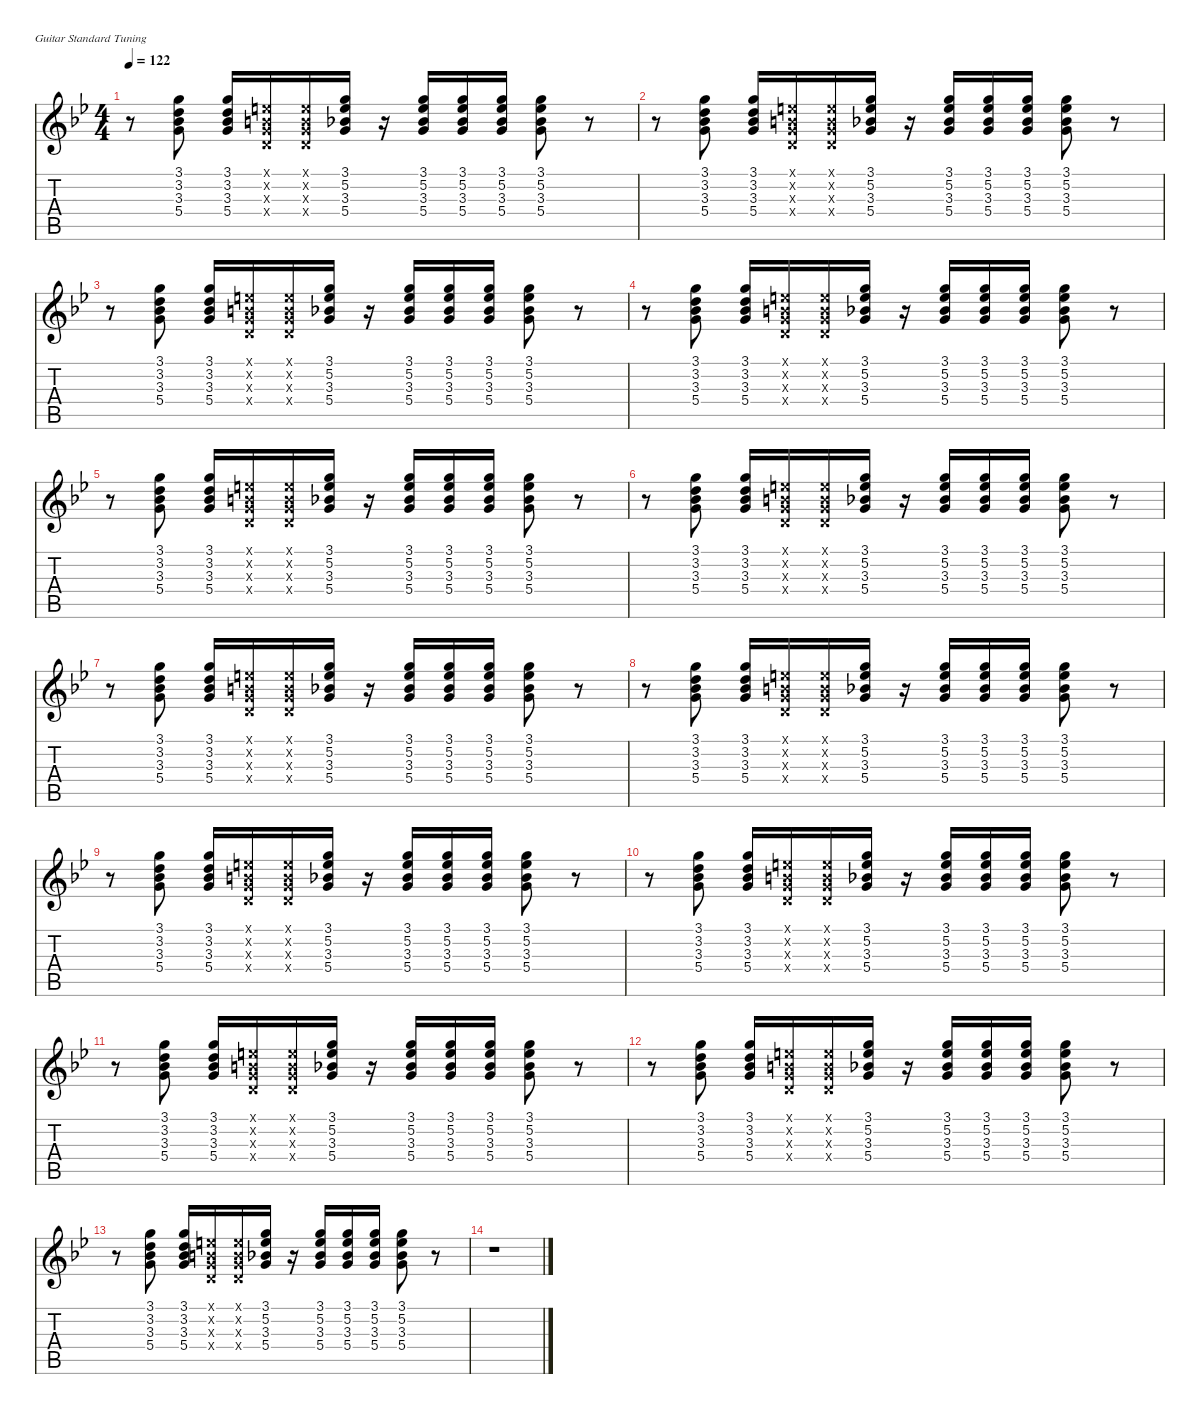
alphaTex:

\defaultSystemsLayout 4
\hideDynamics
\bracketExtendMode nobrackets
\singleTrackTrackNamePolicy hidden
\multiTrackTrackNamePolicy hidden
\firstSystemTrackNameMode fullname
\firstSystemTrackNameOrientation horizontal
\otherSystemsTrackNameOrientation horizontal
\track ("Backing Guitar [Solo]" "dist.guit.") {instrument distortionguitar}
\staff {score tabs}
\tuning (E4 B3 G3 D3 A2 E2)
\ts (4 4)
\tempo 122
\clef g2
\ks bb
r.8{dy f beam Down} (3.1{acc forcenatural} 3.2{acc forcenatural} 3.3{acc b} 5.4{acc forcenatural}).8{beam Down} (3.1{acc forcenatural} 3.2{acc forcenatural} 3.3{acc b} 5.4{acc forcenatural}).16{beam Up} (0.1{x acc forcenatural} 0.2{x acc forcenatural} 0.3{x acc forcenatural} 0.4{x acc forcenatural}).16{beam Up} (0.1{x acc forcenatural} 0.2{x acc forcenatural} 0.3{x acc forcenatural} 0.4{x acc forcenatural}).16{beam Up} (3.1{acc forcenatural} 5.2{acc forcenatural} 3.3{acc b} 5.4{acc forcenatural}).16{beam Up} r.16{beam Up} (3.1{acc forcenatural} 5.2{acc forcenatural} 3.3{acc b} 5.4{acc forcenatural}).16{beam Down} (3.1{acc forcenatural} 5.2{acc forcenatural} 3.3{acc b} 5.4{acc forcenatural}).16{beam Down} (3.1{acc forcenatural} 5.2{acc forcenatural} 3.3{acc b} 5.4{acc forcenatural}).16{beam Down} (3.1{acc forcenatural} 5.2{acc forcenatural} 3.3{acc b} 5.4{acc forcenatural}).8{beam Down} r.8{beam Down} |
r.8{beam Down} (3.1{acc forcenatural} 3.2{acc forcenatural} 3.3{acc b} 5.4{acc forcenatural}).8{beam Down} (3.1{acc forcenatural} 3.2{acc forcenatural} 3.3{acc b} 5.4{acc forcenatural}).16{beam Up} (0.1{x acc forcenatural} 0.2{x acc forcenatural} 0.3{x acc forcenatural} 0.4{x acc forcenatural}).16{beam Up} (0.1{x acc forcenatural} 0.2{x acc forcenatural} 0.3{x acc forcenatural} 0.4{x acc forcenatural}).16{beam Up} (3.1{acc forcenatural} 5.2{acc forcenatural} 3.3{acc b} 5.4{acc forcenatural}).16{beam Up} r.16{beam Up} (3.1{acc forcenatural} 5.2{acc forcenatural} 3.3{acc b} 5.4{acc forcenatural}).16{beam Down} (3.1{acc forcenatural} 5.2{acc forcenatural} 3.3{acc b} 5.4{acc forcenatural}).16{beam Down} (3.1{acc forcenatural} 5.2{acc forcenatural} 3.3{acc b} 5.4{acc forcenatural}).16{beam Down} (3.1{acc forcenatural} 5.2{acc forcenatural} 3.3{acc b} 5.4{acc forcenatural}).8{beam Down} r.8{beam Down} |
r.8{beam Down} (3.1{acc forcenatural} 3.2{acc forcenatural} 3.3{acc b} 5.4{acc forcenatural}).8{beam Down} (3.1{acc forcenatural} 3.2{acc forcenatural} 3.3{acc b} 5.4{acc forcenatural}).16{beam Up} (0.1{x acc forcenatural} 0.2{x acc forcenatural} 0.3{x acc forcenatural} 0.4{x acc forcenatural}).16{beam Up} (0.1{x acc forcenatural} 0.2{x acc forcenatural} 0.3{x acc forcenatural} 0.4{x acc forcenatural}).16{beam Up} (3.1{acc forcenatural} 5.2{acc forcenatural} 3.3{acc b} 5.4{acc forcenatural}).16{beam Up} r.16{beam Up} (3.1{acc forcenatural} 5.2{acc forcenatural} 3.3{acc b} 5.4{acc forcenatural}).16{beam Down} (3.1{acc forcenatural} 5.2{acc forcenatural} 3.3{acc b} 5.4{acc forcenatural}).16{beam Down} (3.1{acc forcenatural} 5.2{acc forcenatural} 3.3{acc b} 5.4{acc forcenatural}).16{beam Down} (3.1{acc forcenatural} 5.2{acc forcenatural} 3.3{acc b} 5.4{acc forcenatural}).8{beam Down} r.8{beam Down} |
r.8{beam Down} (3.1{acc forcenatural} 3.2{acc forcenatural} 3.3{acc b} 5.4{acc forcenatural}).8{beam Down} (3.1{acc forcenatural} 3.2{acc forcenatural} 3.3{acc b} 5.4{acc forcenatural}).16{beam Up} (0.1{x acc forcenatural} 0.2{x acc forcenatural} 0.3{x acc forcenatural} 0.4{x acc forcenatural}).16{beam Up} (0.1{x acc forcenatural} 0.2{x acc forcenatural} 0.3{x acc forcenatural} 0.4{x acc forcenatural}).16{beam Up} (3.1{acc forcenatural} 5.2{acc forcenatural} 3.3{acc b} 5.4{acc forcenatural}).16{beam Up} r.16{beam Up} (3.1{acc forcenatural} 5.2{acc forcenatural} 3.3{acc b} 5.4{acc forcenatural}).16{beam Down} (3.1{acc forcenatural} 5.2{acc forcenatural} 3.3{acc b} 5.4{acc forcenatural}).16{beam Down} (3.1{acc forcenatural} 5.2{acc forcenatural} 3.3{acc b} 5.4{acc forcenatural}).16{beam Down} (3.1{acc forcenatural} 5.2{acc forcenatural} 3.3{acc b} 5.4{acc forcenatural}).8{beam Down} r.8{beam Down} |
r.8{beam Down} (3.1{acc forcenatural} 3.2{acc forcenatural} 3.3{acc b} 5.4{acc forcenatural}).8{beam Down} (3.1{acc forcenatural} 3.2{acc forcenatural} 3.3{acc b} 5.4{acc forcenatural}).16{beam Up} (0.1{x acc forcenatural} 0.2{x acc forcenatural} 0.3{x acc forcenatural} 0.4{x acc forcenatural}).16{beam Up} (0.1{x acc forcenatural} 0.2{x acc forcenatural} 0.3{x acc forcenatural} 0.4{x acc forcenatural}).16{beam Up} (3.1{acc forcenatural} 5.2{acc forcenatural} 3.3{acc b} 5.4{acc forcenatural}).16{beam Up} r.16{beam Up} (3.1{acc forcenatural} 5.2{acc forcenatural} 3.3{acc b} 5.4{acc forcenatural}).16{beam Down} (3.1{acc forcenatural} 5.2{acc forcenatural} 3.3{acc b} 5.4{acc forcenatural}).16{beam Down} (3.1{acc forcenatural} 5.2{acc forcenatural} 3.3{acc b} 5.4{acc forcenatural}).16{beam Down} (3.1{acc forcenatural} 5.2{acc forcenatural} 3.3{acc b} 5.4{acc forcenatural}).8{beam Down} r.8{beam Down} |
r.8{beam Down} (3.1{acc forcenatural} 3.2{acc forcenatural} 3.3{acc b} 5.4{acc forcenatural}).8{beam Down} (3.1{acc forcenatural} 3.2{acc forcenatural} 3.3{acc b} 5.4{acc forcenatural}).16{beam Up} (0.1{x acc forcenatural} 0.2{x acc forcenatural} 0.3{x acc forcenatural} 0.4{x acc forcenatural}).16{beam Up} (0.1{x acc forcenatural} 0.2{x acc forcenatural} 0.3{x acc forcenatural} 0.4{x acc forcenatural}).16{beam Up} (3.1{acc forcenatural} 5.2{acc forcenatural} 3.3{acc b} 5.4{acc forcenatural}).16{beam Up} r.16{beam Up} (3.1{acc forcenatural} 5.2{acc forcenatural} 3.3{acc b} 5.4{acc forcenatural}).16{beam Down} (3.1{acc forcenatural} 5.2{acc forcenatural} 3.3{acc b} 5.4{acc forcenatural}).16{beam Down} (3.1{acc forcenatural} 5.2{acc forcenatural} 3.3{acc b} 5.4{acc forcenatural}).16{beam Down} (3.1{acc forcenatural} 5.2{acc forcenatural} 3.3{acc b} 5.4{acc forcenatural}).8{beam Down} r.8{beam Down} |
r.8{beam Down} (3.1{acc forcenatural} 3.2{acc forcenatural} 3.3{acc b} 5.4{acc forcenatural}).8{beam Down} (3.1{acc forcenatural} 3.2{acc forcenatural} 3.3{acc b} 5.4{acc forcenatural}).16{beam Up} (0.1{x acc forcenatural} 0.2{x acc forcenatural} 0.3{x acc forcenatural} 0.4{x acc forcenatural}).16{beam Up} (0.1{x acc forcenatural} 0.2{x acc forcenatural} 0.3{x acc forcenatural} 0.4{x acc forcenatural}).16{beam Up} (3.1{acc forcenatural} 5.2{acc forcenatural} 3.3{acc b} 5.4{acc forcenatural}).16{beam Up} r.16{beam Up} (3.1{acc forcenatural} 5.2{acc forcenatural} 3.3{acc b} 5.4{acc forcenatural}).16{beam Down} (3.1{acc forcenatural} 5.2{acc forcenatural} 3.3{acc b} 5.4{acc forcenatural}).16{beam Down} (3.1{acc forcenatural} 5.2{acc forcenatural} 3.3{acc b} 5.4{acc forcenatural}).16{beam Down} (3.1{acc forcenatural} 5.2{acc forcenatural} 3.3{acc b} 5.4{acc forcenatural}).8{beam Down} r.8{beam Down} |
r.8{beam Down} (3.1{acc forcenatural} 3.2{acc forcenatural} 3.3{acc b} 5.4{acc forcenatural}).8{beam Down} (3.1{acc forcenatural} 3.2{acc forcenatural} 3.3{acc b} 5.4{acc forcenatural}).16{beam Up} (0.1{x acc forcenatural} 0.2{x acc forcenatural} 0.3{x acc forcenatural} 0.4{x acc forcenatural}).16{beam Up} (0.1{x acc forcenatural} 0.2{x acc forcenatural} 0.3{x acc forcenatural} 0.4{x acc forcenatural}).16{beam Up} (3.1{acc forcenatural} 5.2{acc forcenatural} 3.3{acc b} 5.4{acc forcenatural}).16{beam Up} r.16{beam Up} (3.1{acc forcenatural} 5.2{acc forcenatural} 3.3{acc b} 5.4{acc forcenatural}).16{beam Down} (3.1{acc forcenatural} 5.2{acc forcenatural} 3.3{acc b} 5.4{acc forcenatural}).16{beam Down} (3.1{acc forcenatural} 5.2{acc forcenatural} 3.3{acc b} 5.4{acc forcenatural}).16{beam Down} (3.1{acc forcenatural} 5.2{acc forcenatural} 3.3{acc b} 5.4{acc forcenatural}).8{beam Down} r.8{beam Down} |
r.8{beam Down} (3.1{acc forcenatural} 3.2{acc forcenatural} 3.3{acc b} 5.4{acc forcenatural}).8{beam Down} (3.1{acc forcenatural} 3.2{acc forcenatural} 3.3{acc b} 5.4{acc forcenatural}).16{beam Up} (0.1{x acc forcenatural} 0.2{x acc forcenatural} 0.3{x acc forcenatural} 0.4{x acc forcenatural}).16{beam Up} (0.1{x acc forcenatural} 0.2{x acc forcenatural} 0.3{x acc forcenatural} 0.4{x acc forcenatural}).16{beam Up} (3.1{acc forcenatural} 5.2{acc forcenatural} 3.3{acc b} 5.4{acc forcenatural}).16{beam Up} r.16{beam Up} (3.1{acc forcenatural} 5.2{acc forcenatural} 3.3{acc b} 5.4{acc forcenatural}).16{beam Down} (3.1{acc forcenatural} 5.2{acc forcenatural} 3.3{acc b} 5.4{acc forcenatural}).16{beam Down} (3.1{acc forcenatural} 5.2{acc forcenatural} 3.3{acc b} 5.4{acc forcenatural}).16{beam Down} (3.1{acc forcenatural} 5.2{acc forcenatural} 3.3{acc b} 5.4{acc forcenatural}).8{beam Down} r.8{beam Down} |
r.8{beam Down} (3.1{acc forcenatural} 3.2{acc forcenatural} 3.3{acc b} 5.4{acc forcenatural}).8{beam Down} (3.1{acc forcenatural} 3.2{acc forcenatural} 3.3{acc b} 5.4{acc forcenatural}).16{beam Up} (0.1{x acc forcenatural} 0.2{x acc forcenatural} 0.3{x acc forcenatural} 0.4{x acc forcenatural}).16{beam Up} (0.1{x acc forcenatural} 0.2{x acc forcenatural} 0.3{x acc forcenatural} 0.4{x acc forcenatural}).16{beam Up} (3.1{acc forcenatural} 5.2{acc forcenatural} 3.3{acc b} 5.4{acc forcenatural}).16{beam Up} r.16{beam Up} (3.1{acc forcenatural} 5.2{acc forcenatural} 3.3{acc b} 5.4{acc forcenatural}).16{beam Down} (3.1{acc forcenatural} 5.2{acc forcenatural} 3.3{acc b} 5.4{acc forcenatural}).16{beam Down} (3.1{acc forcenatural} 5.2{acc forcenatural} 3.3{acc b} 5.4{acc forcenatural}).16{beam Down} (3.1{acc forcenatural} 5.2{acc forcenatural} 3.3{acc b} 5.4{acc forcenatural}).8{beam Down} r.8{beam Down} |
r.8{beam Down} (3.1{acc forcenatural} 3.2{acc forcenatural} 3.3{acc b} 5.4{acc forcenatural}).8{beam Down} (3.1{acc forcenatural} 3.2{acc forcenatural} 3.3{acc b} 5.4{acc forcenatural}).16{beam Up} (0.1{x acc forcenatural} 0.2{x acc forcenatural} 0.3{x acc forcenatural} 0.4{x acc forcenatural}).16{beam Up} (0.1{x acc forcenatural} 0.2{x acc forcenatural} 0.3{x acc forcenatural} 0.4{x acc forcenatural}).16{beam Up} (3.1{acc forcenatural} 5.2{acc forcenatural} 3.3{acc b} 5.4{acc forcenatural}).16{beam Up} r.16{beam Up} (3.1{acc forcenatural} 5.2{acc forcenatural} 3.3{acc b} 5.4{acc forcenatural}).16{beam Down} (3.1{acc forcenatural} 5.2{acc forcenatural} 3.3{acc b} 5.4{acc forcenatural}).16{beam Down} (3.1{acc forcenatural} 5.2{acc forcenatural} 3.3{acc b} 5.4{acc forcenatural}).16{beam Down} (3.1{acc forcenatural} 5.2{acc forcenatural} 3.3{acc b} 5.4{acc forcenatural}).8{beam Down} r.8{beam Down} |
r.8{beam Down} (3.1{acc forcenatural} 3.2{acc forcenatural} 3.3{acc b} 5.4{acc forcenatural}).8{beam Down} (3.1{acc forcenatural} 3.2{acc forcenatural} 3.3{acc b} 5.4{acc forcenatural}).16{beam Up} (0.1{x acc forcenatural} 0.2{x acc forcenatural} 0.3{x acc forcenatural} 0.4{x acc forcenatural}).16{beam Up} (0.1{x acc forcenatural} 0.2{x acc forcenatural} 0.3{x acc forcenatural} 0.4{x acc forcenatural}).16{beam Up} (3.1{acc forcenatural} 5.2{acc forcenatural} 3.3{acc b} 5.4{acc forcenatural}).16{beam Up} r.16{beam Up} (3.1{acc forcenatural} 5.2{acc forcenatural} 3.3{acc b} 5.4{acc forcenatural}).16{beam Down} (3.1{acc forcenatural} 5.2{acc forcenatural} 3.3{acc b} 5.4{acc forcenatural}).16{beam Down} (3.1{acc forcenatural} 5.2{acc forcenatural} 3.3{acc b} 5.4{acc forcenatural}).16{beam Down} (3.1{acc forcenatural} 5.2{acc forcenatural} 3.3{acc b} 5.4{acc forcenatural}).8{beam Down} r.8{beam Down} |
r.8{beam Down} (3.1{acc forcenatural} 3.2{acc forcenatural} 3.3{acc b} 5.4{acc forcenatural}).8{beam Down} (3.1{acc forcenatural} 3.2{acc forcenatural} 3.3{acc b} 5.4{acc forcenatural}).16{beam Up} (0.1{x acc forcenatural} 0.2{x acc forcenatural} 0.3{x acc forcenatural} 0.4{x acc forcenatural}).16{beam Up} (0.1{x acc forcenatural} 0.2{x acc forcenatural} 0.3{x acc forcenatural} 0.4{x acc forcenatural}).16{beam Up} (3.1{acc forcenatural} 5.2{acc forcenatural} 3.3{acc b} 5.4{acc forcenatural}).16{beam Up} r.16{beam Up} (3.1{acc forcenatural} 5.2{acc forcenatural} 3.3{acc b} 5.4{acc forcenatural}).16{beam Down} (3.1{acc forcenatural} 5.2{acc forcenatural} 3.3{acc b} 5.4{acc forcenatural}).16{beam Down} (3.1{acc forcenatural} 5.2{acc forcenatural} 3.3{acc b} 5.4{acc forcenatural}).16{beam Down} (3.1{acc forcenatural} 5.2{acc forcenatural} 3.3{acc b} 5.4{acc forcenatural}).8{beam Down} r.8{beam Down} |
r.1{beam Down}
